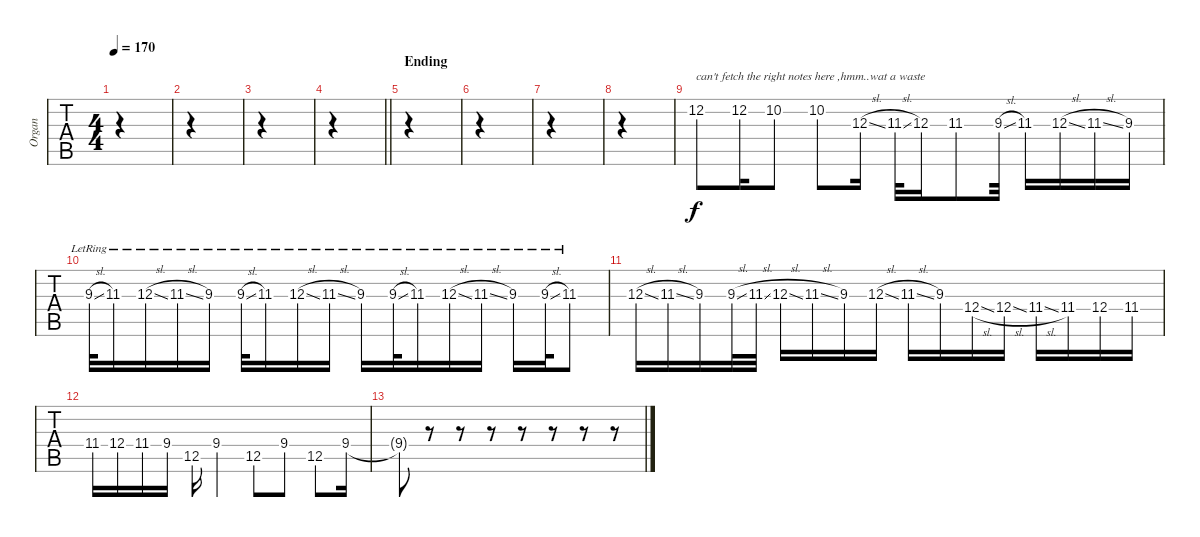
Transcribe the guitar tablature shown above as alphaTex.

\track ("Organ" "Organ") {instrument harmonica}
\staff {tabs}
\tuning (E4 B3 G3 D3 A2 E2) {hide}
\ts (4 4)
\tempo 170
\clef g2
\ks c
|
|
|
\barLineRight lightlight
|
\section ("" "Ending")
|
|
|
|
12.2.8{txt "can't fetch the right notes here ,hmm..wat a waste"} 12.2.16 10.2.8 10.2.8 12.3{sl}.16 11.3{sl}.32 12.3.16 11.3.8 9.3{sl}.32 11.3.16 12.3{sl}.16 11.3{sl}.16 9.3.16 |
9.3{sl lr}.32 11.3{lr}.16 12.3{sl lr}.16 11.3{sl lr}.16 9.3{lr}.16 9.3{sl lr}.32 11.3{lr}.16 12.3{sl lr}.16 11.3{sl lr}.16 9.3{lr}.16 9.3{sl lr}.32 11.3{lr}.16 12.3{sl lr}.16 11.3{sl lr}.16 9.3{lr}.16 9.3{sl lr}.32 11.3{lr}.8 |
12.3{sl}.16 11.3{sl}.16 9.3.16 9.3{sl}.32 11.3{sl}.32 12.3{sl}.16 11.3{sl}.16 9.3.16 12.3{sl}.16 11.3{sl}.16 9.3.16 12.4{sl}.16 12.4{sl}.16 11.4{sl}.16 11.4.16 12.4.16 11.4.16 |
11.4.16 12.4.16 11.4.16 9.4.16 12.5.16 9.4.4 12.5.8 9.4.8 12.5.8 9.4.16 |
9.4{t}.8 r.8 r.8 r.8 r.8 r.8 r.8 r.8
